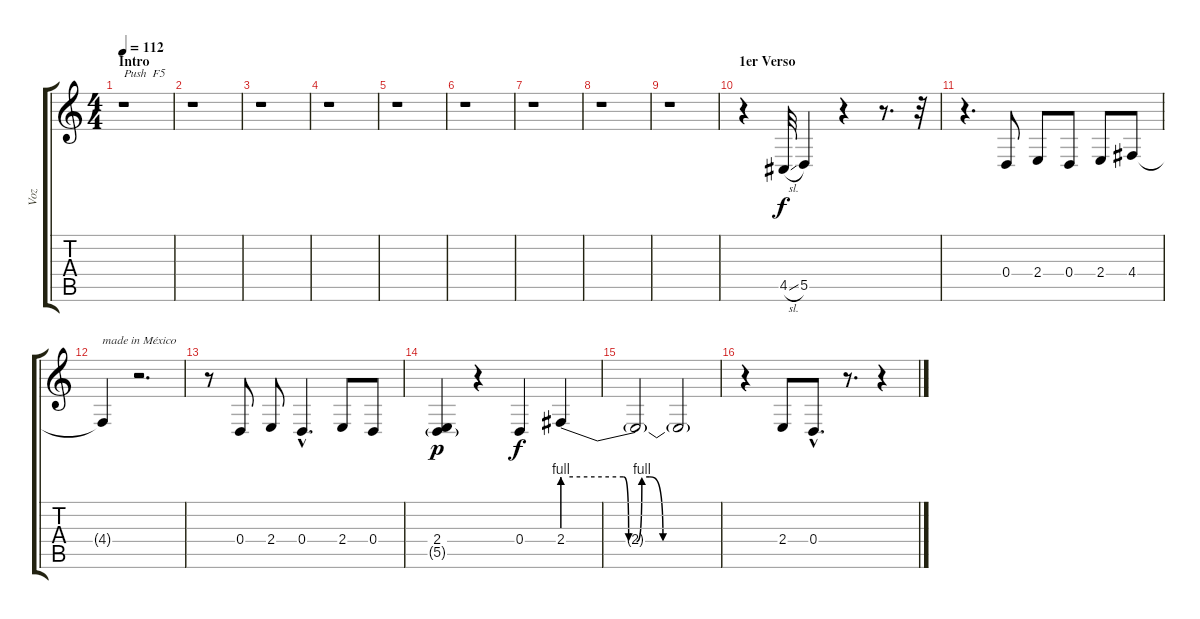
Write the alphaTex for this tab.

\track ("Voz" "Voz") {instrument lead1square}
\staff {score tabs}
\tuning (E4 B3 G3 D3 A2 E2) {hide}
\ts (4 4)
\section ("" "Intro")
\tempo 112
\clef g2
\ks c
r.1{txt "Push  F5" dy f instrument lead1square} |
r.1 |
r.1 |
r.1 |
r.1 |
r.1 |
r.1 |
r.1 |
r.1 |
\section ("" "1er Verso")
r.4 4.5{sl}.32 5.5.4 r.4 r.8{d} r.32 |
r.4{d} 0.4.8 2.4.8 0.4.8 2.4.8 4.4.8 |
4.4{t}.4{txt "made in México"} r.2{d} |
r.8 0.4.8 2.4.8 0.4{hac}.4{d} 2.4.8 0.4.8 |
(2.4 5.5{g}).4{dy p} r.4 0.4.4{dy f} 2.4{be (custom 0 4 23 4 25 0 28 0 30 4 33 4 38 0 60 0)}.4 |
2.4{t}.2 2.4{t}.2 |
r.4 2.4.8 0.4{hac}.8{d} r.8{d} r.4
